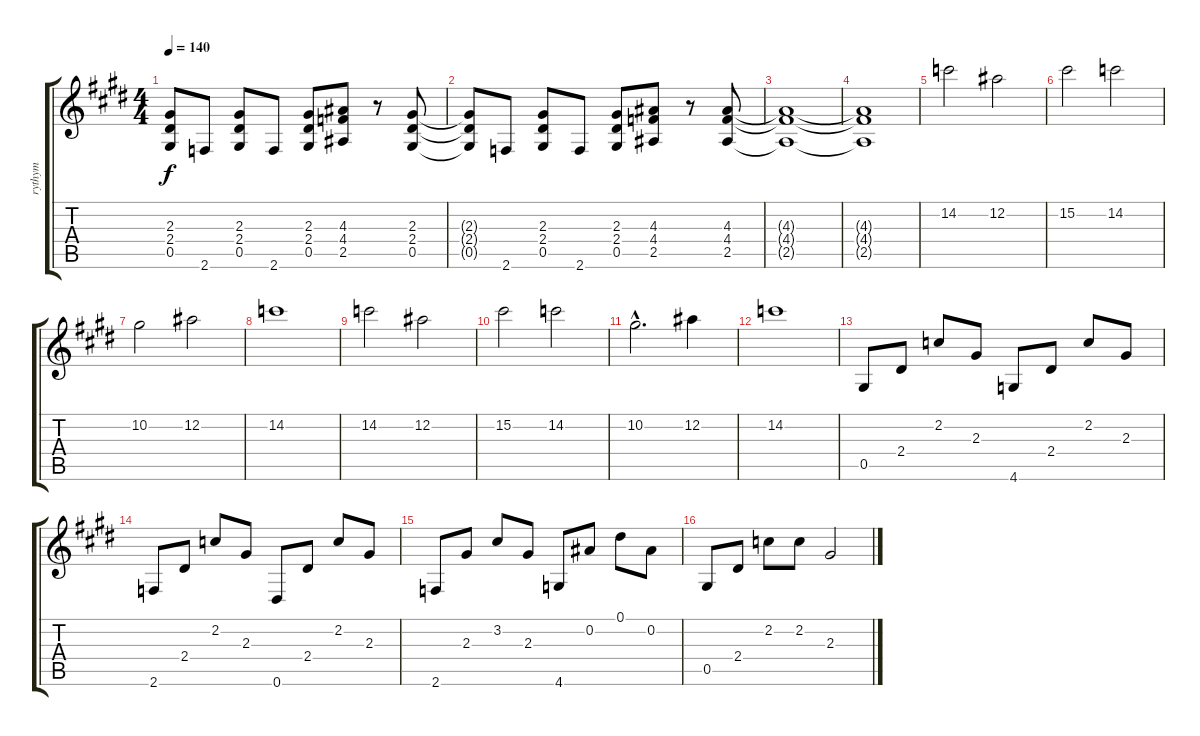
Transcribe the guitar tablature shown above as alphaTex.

\track ("rythym" "rythym") {instrument distortionguitar}
\staff {score tabs}
\tuning (Eb4 Bb3 Gb3 Db3 Ab2 Eb2) {hide}
\ts (4 4)
\tempo 140
\clef g2
\ks e
(2.3{t} 2.4{t} 0.5{t}).8{dy f} 2.6.8 (2.3 2.4 0.5).8 2.6.8 (2.3 2.4 0.5).8 (4.3 4.4 2.5).8 r.8 (2.3 2.4 0.5).8 |
(2.3{t} 2.4{t} 0.5{t}).8 2.6.8 (2.3 2.4 0.5).8 2.6.8 (2.3 2.4 0.5).8 (4.3 4.4 2.5).8 r.8 (4.3 4.4 2.5).8 |
(4.3{t} 4.4{t} 2.5{t}).1 |
(4.3{t} 4.4{t} 2.5{t}).1 |
14.2.2{volume 13} 12.2.2 |
15.2.2 14.2.2 |
10.2.2 12.2.2 |
14.2.1 |
14.2.2 12.2.2 |
15.2.2 14.2.2 |
10.2{hac}.2{d} 12.2.4 |
14.2.1 |
0.5.8{volume 16 instrument electricguitarclean} 2.4.8 2.2.8 2.3.8 4.6.8 2.4.8 2.2.8 2.3.8 |
2.6.8 2.4.8 2.2.8 2.3.8 0.6.8 2.4.8 2.2.8 2.3.8 |
2.6.8 2.3.8 3.2.8 2.3.8 4.6.8 0.2.8 0.1.8 0.2.8 |
0.5.8 2.4.8 2.2.8 2.2.8 2.3.2
